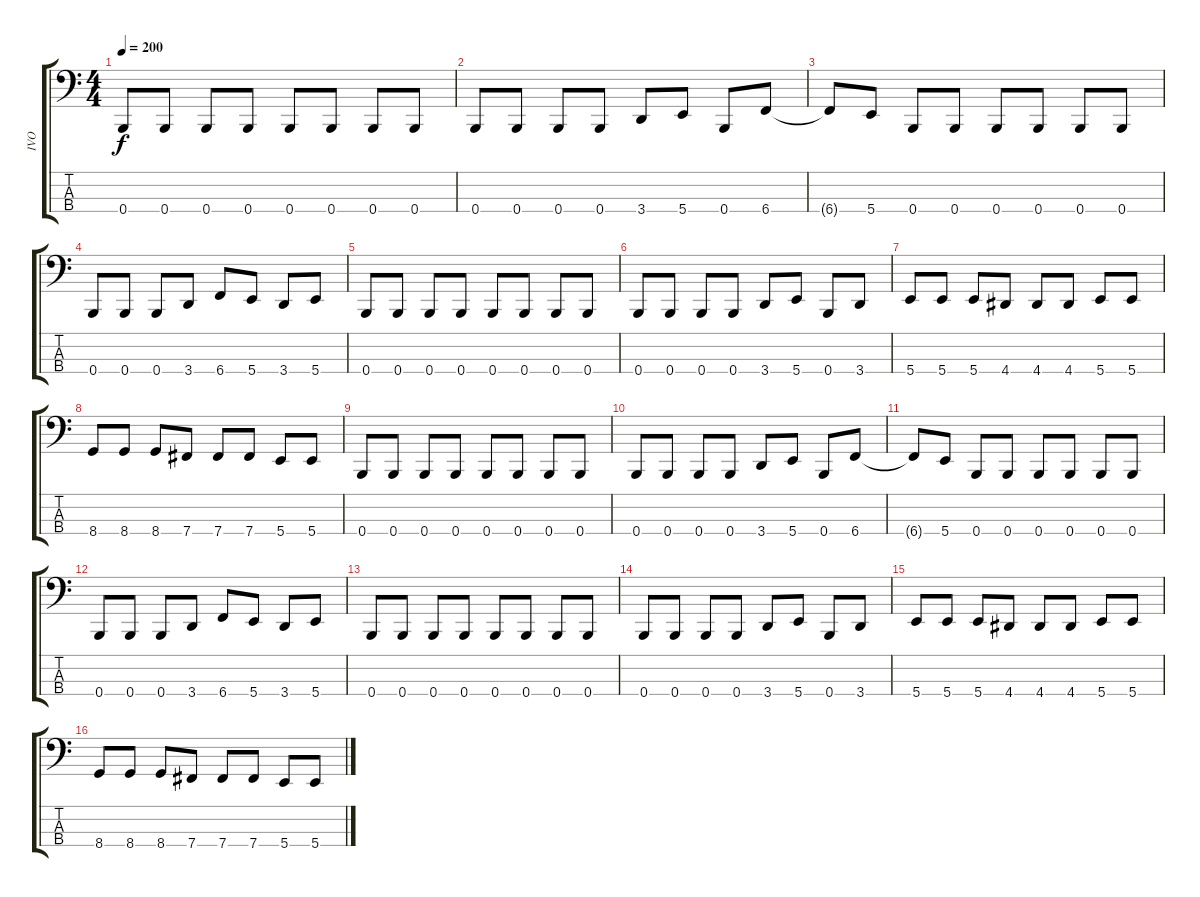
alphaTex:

\track ("IVO" "IVO") {instrument electricbasspick}
\staff {score tabs}
\tuning (E2 B1 Gb1 B0) {hide}
\ts (4 4)
\tempo 200
\clef f4
\ks c
0.4.8{dy f} 0.4.8 0.4.8 0.4.8 0.4.8 0.4.8 0.4.8 0.4.8 |
0.4.8 0.4.8 0.4.8 0.4.8 3.4.8 5.4.8 0.4.8 6.4.8 |
6.4{t}.8 5.4.8 0.4.8 0.4.8 0.4.8 0.4.8 0.4.8 0.4.8 |
0.4.8 0.4.8 0.4.8 3.4.8 6.4.8 5.4.8 3.4.8 5.4.8 |
0.4.8 0.4.8 0.4.8 0.4.8 0.4.8 0.4.8 0.4.8 0.4.8 |
0.4.8 0.4.8 0.4.8 0.4.8 3.4.8 5.4.8 0.4.8 3.4.8 |
5.4.8 5.4.8 5.4.8 4.4.8 4.4.8 4.4.8 5.4.8 5.4.8 |
8.4.8 8.4.8 8.4.8 7.4.8 7.4.8 7.4.8 5.4.8 5.4.8 |
0.4.8 0.4.8 0.4.8 0.4.8 0.4.8 0.4.8 0.4.8 0.4.8 |
0.4.8 0.4.8 0.4.8 0.4.8 3.4.8 5.4.8 0.4.8 6.4.8 |
6.4{t}.8 5.4.8 0.4.8 0.4.8 0.4.8 0.4.8 0.4.8 0.4.8 |
0.4.8 0.4.8 0.4.8 3.4.8 6.4.8 5.4.8 3.4.8 5.4.8 |
0.4.8 0.4.8 0.4.8 0.4.8 0.4.8 0.4.8 0.4.8 0.4.8 |
0.4.8 0.4.8 0.4.8 0.4.8 3.4.8 5.4.8 0.4.8 3.4.8 |
5.4.8 5.4.8 5.4.8 4.4.8 4.4.8 4.4.8 5.4.8 5.4.8 |
8.4.8 8.4.8 8.4.8 7.4.8 7.4.8 7.4.8 5.4.8 5.4.8
